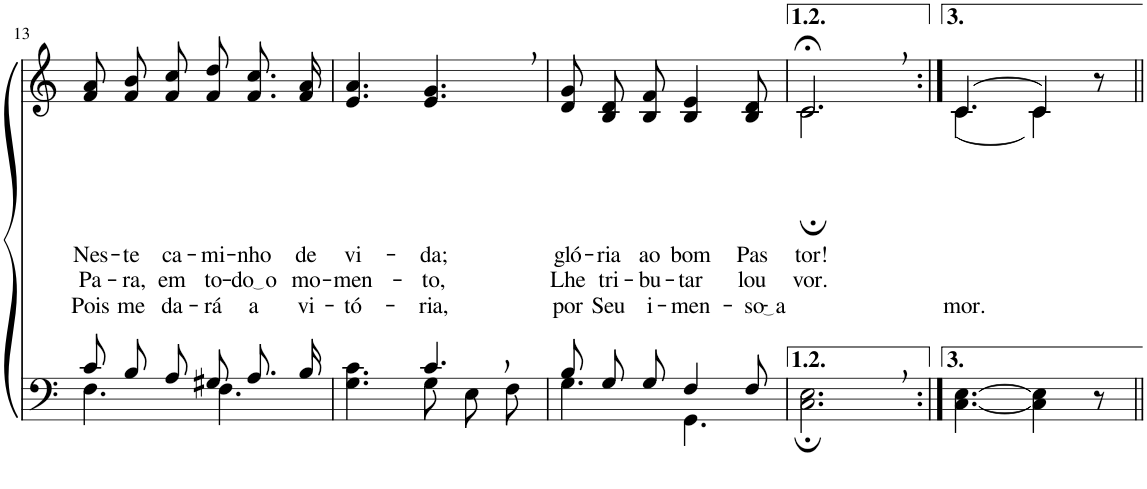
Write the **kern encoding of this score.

**kern	**kern	**text	**text	**text
*part2	*part1	*part1	*part1	*part1
*staff2	*staff1	*staff1	*staff1	*staff1
*I"Parte III e IV	*I"Parte I e II	*	*	*
!!LO:PB:g=z
*clefF4	*clefG2	*	*	*
*k[]	*k[]	*	*	*
*M6/8	*M6/8	*	*	*
=13	=13	=13	=13	=13
*^	*	*	*	*
!	!	!	!LO:LY:b	!LO:LY:b	!LO:LY:b
8c/L	4.F\	8f/ 8a/L	Nes-	Pa-	Pois
!	!	!	!LO:LY:b	!LO:LY:b	!LO:LY:b
8B/	.	8f/ 8b/	-te	-ra,	me
!	!	!	!LO:LY:b	!LO:LY:b	!LO:LY:b
8A/J	.	8f/ 8cc/J	ca-	em	da-
!	!	!	!LO:LY:b	!LO:LY:b	!LO:LY:b
8G#X/L	4.F\	8f/ 8dd/L	-mi-	to-	-rá
!	!	!	!LO:LY:b	!LO:LY:b	!LO:LY:b
8.A/	.	8.f/ 8.cc/	-nho	do o	a
!	!	!	!LO:LY:b	!LO:LY:b	!LO:LY:b
16B/Jk	.	16f/ 16a/Jk	de	mo-	vi-
=14	=14	=14	=14	=14	=14
!	!	!	!LO:LY:b	!LO:LY:b	!LO:LY:b
4.ryy	4.G\ 4.c\	4.e/ 4.a/	vi-	-men-	-tó-
!	!	!	!LO:LY:b	!LO:LY:b	!LO:LY:b
4.c,/	8G\L	4.e/, 4.g/,	-da;	-to,	-ria,
.	8E\	.	.	.	.
.	8F\J	.	.	.	.
=15	=15	=15	=15	=15	=15
!	!	!	!LO:LY:b	!LO:LY:b	!LO:LY:b
8B/L	4.G\	8d/ 8g/L	gló-	Lhe	por
!	!	!	!LO:LY:b	!LO:LY:b	!LO:LY:b
8G/	.	8B/ 8d/	-ria	tri-	Seu
!	!	!	!LO:LY:b	!LO:LY:b	!LO:LY:b
8G/J	.	8B/ 8f/J	ao	-bu-	i-
!	!	!	!LO:LY:b	!LO:LY:b	!LO:LY:b
4F/	4.GG\	4B/ 4e/	bom	-tar	-men-
!	!	!	!LO:LY:b	!LO:LY:b	!LO:LY:b
8F/	.	8B/ 8d/	Pas-	lou-	so a
*v	*v	*	*	*	*
=16	=16	=16	=16	=16
*	*^	*	*	*
!	!	!	!LO:LY:b	!LO:LY:b	!
2.C\;, 2.E\;,	2.c;<,/	2.c;\	-tor!	-vor.	.
=17:|!	=17:|!	=17:|!	=17:|!	=17:|!	=17:|!
!	!	!	!	!	!LO:LY:b
[4.C\ [4.E\	[4.c/	[4.c\	.	.	-mor.
4C\] 4E\]	4c/]	4c\]	.	.	.
8r	8r	8ryy	.	.	.
*	*v	*v	*	*	*
=||	=||	=||	=||	=||
*-	*-	*-	*-	*-
